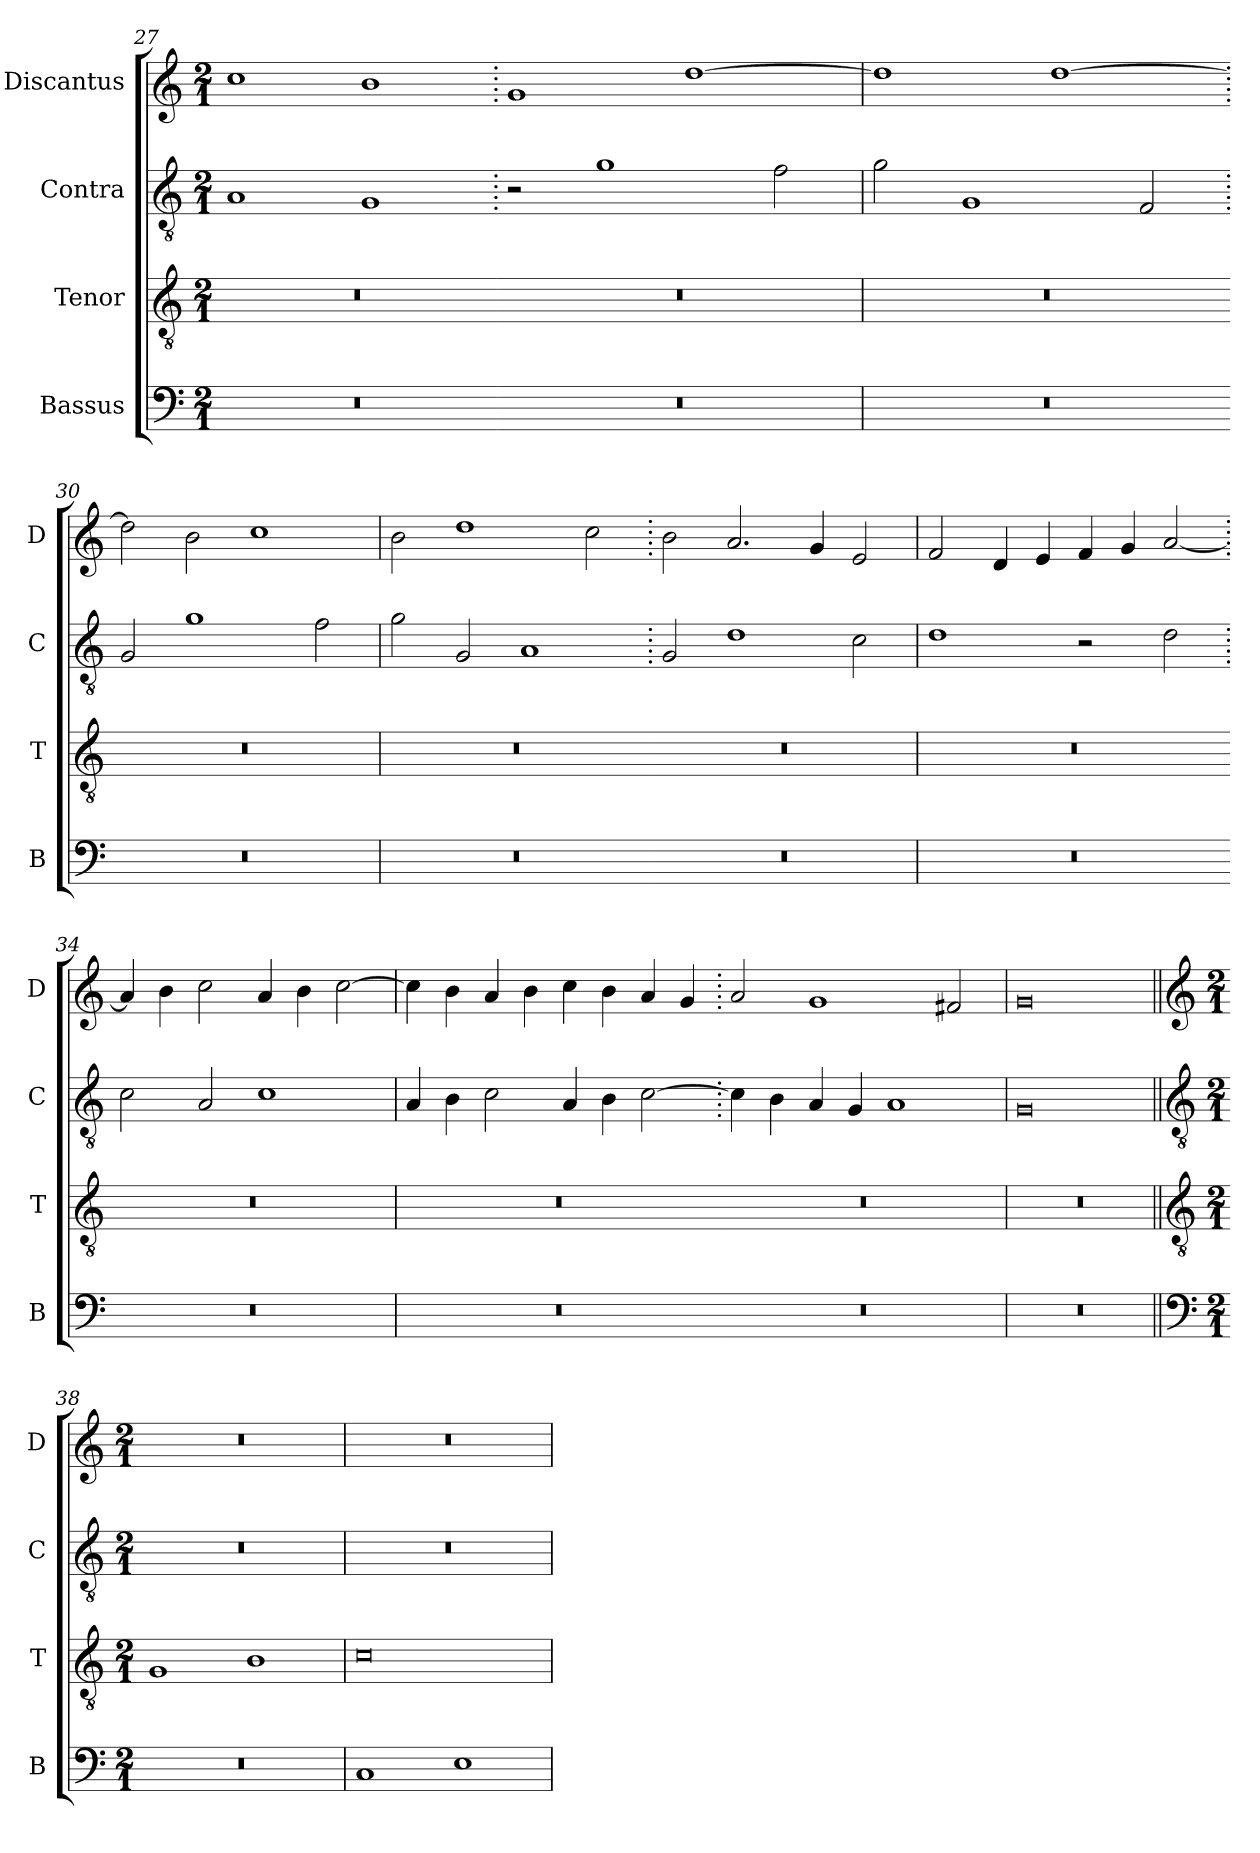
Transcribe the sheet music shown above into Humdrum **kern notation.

**kern	**kern	**kern	**kern
*part4	*part3	*part2	*part1
*staff4	*staff3	*staff2	*staff1
*I"Bassus	*I"Tenor	*I"Contra	*I"Discantus
*I'B	*I'T	*I'C	*I'D
*clefF4	*clefGv2	*clefGv2	*clefG2
*k[]	*k[]	*k[]	*k[]
*M2/1	*M2/1	*M2/1	*M2/1
=27	=27	=27	=27
0r	0r	1A	1cc
.	.	1G	1b
=28	=28	=28.	=28.
0r	0r	2r	1g
.	.	1g	.
.	.	.	[1dd
.	.	2f\	.
=29	=29	=29	=29
0r	0r	2g\	1dd]
.	.	1G	.
.	.	.	[1dd
.	.	2F/	.
=30	=30	=30.	=30.
0r	0r	2G/	2dd\]
.	.	1g	2b\
.	.	.	1cc
.	.	2f\	.
=31	=31	=31	=31
0r	0r	2g\	2b\
.	.	2G/	1dd
.	.	1A	.
.	.	.	2cc\
=32	=32	=32.	=32.
0r	0r	2G/	2b\
.	.	1d	2.a/
.	.	.	4g/
.	.	2c\	2e/
=33	=33	=33	=33
0r	0r	1d	2f/
.	.	.	4d/
.	.	.	4e/
.	.	2r	4f/
.	.	.	4g/
.	.	2d\	[2a/
=34	=34	=34.	=34.
0r	0r	2c\	4a/]
.	.	.	4b\
.	.	2A/	2cc\
.	.	1c	4a/
.	.	.	4b\
.	.	.	[2cc\
=35	=35	=35	=35
0r	0r	4A/	4cc\]
.	.	4B\	4b\
.	.	2c\	4a/
.	.	.	4b\
.	.	4A/	4cc\
.	.	4B\	4b\
.	.	[2c\	4a/
.	.	.	4g/
=36	=36	=36.	=36.
0r	0r	4c\]	2a/
.	.	4B\	.
.	.	4A/	1g
.	.	4G/	.
.	.	1A	.
.	.	.	2f#X/
=37	=37	=37	=37
0r	0r	0G	0g
!!LO:LB:g=z
=38||	=38||	=38||	=38||
*clefF4	*clefGv2	*clefGv2	*clefG2
*k[]	*k[]	*k[]	*k[]
*M2/1	*M2/1	*M2/1	*M2/1
0r	1G	0r	0r
.	1B	.	.
=39	=39	=39	=39
1C	0c	0r	0r
1E	.	.	.
=	=	=	=
*-	*-	*-	*-
